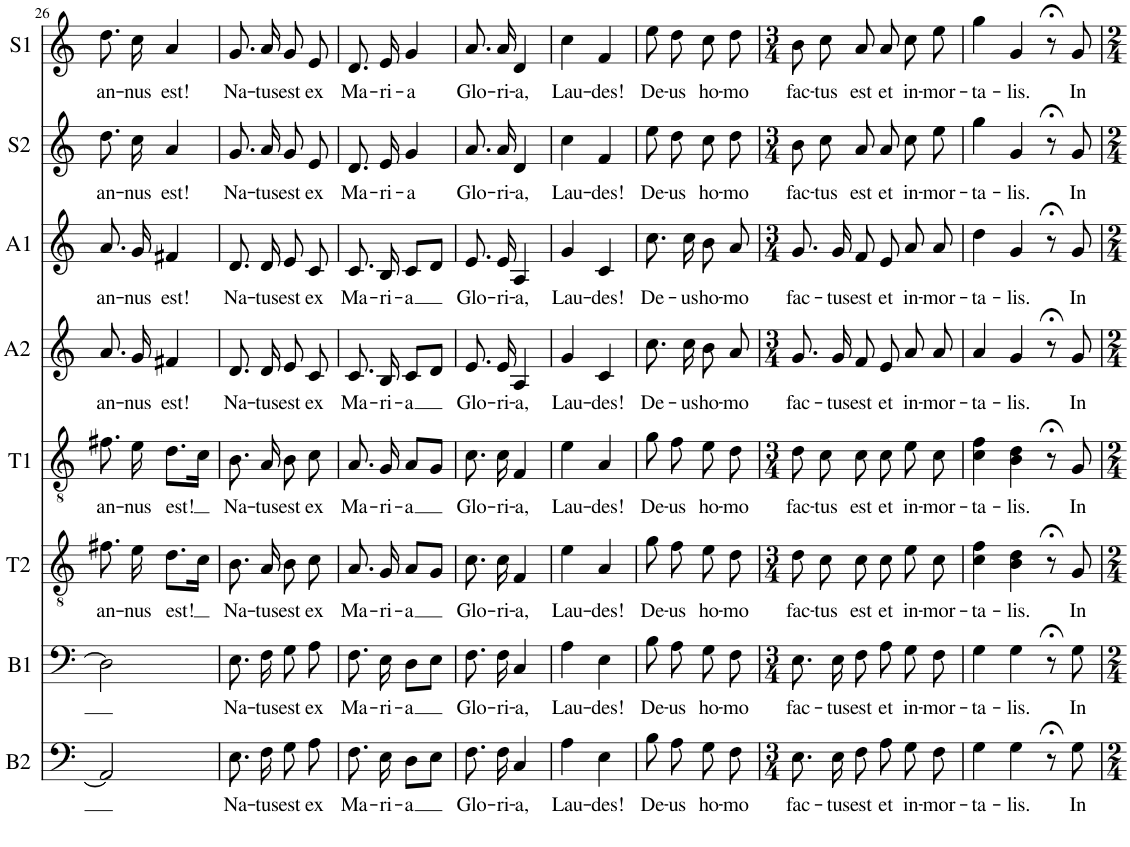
**kern	**text	**kern	**text	**kern	**text	**kern	**text	**kern	**text	**kern	**text	**kern	**text	**kern	**text
*part8	*part8	*part7	*part7	*part6	*part6	*part5	*part5	*part4	*part4	*part3	*part3	*part2	*part2	*part1	*part1
*staff8	*staff8	*staff7	*staff7	*staff6	*staff6	*staff5	*staff5	*staff4	*staff4	*staff3	*staff3	*staff2	*staff2	*staff1	*staff1
*I"Basse2	*	*I"Basse1	*	*I"Ténor2	*	*I"Ténor1	*	*I"Alto2	*	*I"Alto1	*	*I"Soprano2	*	*I"Soprano1	*
*I'B2	*	*I'B1	*	*I'T2	*	*I'T1	*	*I'A2	*	*I'A1	*	*I'S2	*	*I'S1	*
!!LO:PB:g=z
*clefF4	*	*clefF4	*	*clefGv2	*	*clefGv2	*	*clefG2	*	*clefG2	*	*clefG2	*	*clefG2	*
*k[]	*	*k[]	*	*k[]	*	*k[]	*	*k[]	*	*k[]	*	*k[]	*	*k[]	*
*M2/4	*	*M2/4	*	*M2/4	*	*M2/4	*	*M2/4	*	*M2/4	*	*M2/4	*	*M2/4	*
=26	=26	=26	=26	=26	=26	=26	=26	=26	=26	=26	=26	=26	=26	=26	=26
!	!	!	!	!	!LO:LY:b	!	!LO:LY:b	!	!LO:LY:b	!	!LO:LY:b	!	!LO:LY:b	!	!LO:LY:b
2AA/]	.	2D\]	.	8.f#X\	an-	8.f#X\	an-	8.a/	an-	8.a/	an-	8.dd\L	an-	8.dd\L	an-
!	!	!	!	!	!LO:LY:b	!	!LO:LY:b	!	!LO:LY:b	!	!LO:LY:b	!	!LO:LY:b	!	!LO:LY:b
.	.	.	.	16e\	-nus	16e\	-nus	16g/	-nus	16g/	-nus	16cc\Jk	-nus	16cc\Jk	-nus
!	!	!	!	!	!LO:LY:b	!	!LO:LY:b	!	!LO:LY:b	!	!LO:LY:b	!	!LO:LY:b	!	!LO:LY:b
.	.	.	.	8.d\L	est!	8.d\L	est!	4f#X/	est!	4f#X/	est!	4a/	est!	4a/	est!
.	.	.	.	16c\Jk	.	16c\Jk	.	.	.	.	.	.	.	.	.
=27	=27	=27	=27	=27	=27	=27	=27	=27	=27	=27	=27	=27	=27	=27	=27
!	!LO:LY:b	!	!LO:LY:b	!	!LO:LY:b	!	!LO:LY:b	!	!LO:LY:b	!	!LO:LY:b	!	!LO:LY:b	!	!LO:LY:b
8.E\	Na-	8.E\	Na-	8.B\	Na-	8.B\	Na-	8.d/	Na-	8.d/	Na-	8.g/L	Na-	8.g/L	Na-
!	!LO:LY:b	!	!LO:LY:b	!	!LO:LY:b	!	!LO:LY:b	!	!LO:LY:b	!	!LO:LY:b	!	!LO:LY:b	!	!LO:LY:b
16F\	-tus	16F\	-tus	16A/	-tus	16A/	-tus	16d/	-tus	16d/	-tus	16a/Jk	-tus	16a/Jk	-tus
!	!LO:LY:b	!	!LO:LY:b	!	!LO:LY:b	!	!LO:LY:b	!	!LO:LY:b	!	!LO:LY:b	!	!LO:LY:b	!	!LO:LY:b
8G\	est	8G\	est	8B\	est	8B\	est	8e/	est	8e/	est	8g/L	est	8g/L	est
!	!LO:LY:b	!	!LO:LY:b	!	!LO:LY:b	!	!LO:LY:b	!	!LO:LY:b	!	!LO:LY:b	!	!LO:LY:b	!	!LO:LY:b
8A\	ex	8A\	ex	8c\	ex	8c\	ex	8c/	ex	8c/	ex	8e/J	ex	8e/J	ex
=28	=28	=28	=28	=28	=28	=28	=28	=28	=28	=28	=28	=28	=28	=28	=28
!	!LO:LY:b	!	!LO:LY:b	!	!LO:LY:b	!	!LO:LY:b	!	!LO:LY:b	!	!LO:LY:b	!	!LO:LY:b	!	!LO:LY:b
8.F\	Ma-	8.F\	Ma-	8.A/	Ma-	8.A/	Ma-	8.c/	Ma-	8.c/	Ma-	8.d/L	Ma-	8.d/L	Ma-
!	!LO:LY:b	!	!LO:LY:b	!	!LO:LY:b	!	!LO:LY:b	!	!LO:LY:b	!	!LO:LY:b	!	!LO:LY:b	!	!LO:LY:b
16E\	-ri-	16E\	-ri-	16G/	-ri-	16G/	-ri-	16B/	-ri-	16B/	-ri-	16e/Jk	-ri-	16e/Jk	-ri-
!	!LO:LY:b	!	!LO:LY:b	!	!LO:LY:b	!	!LO:LY:b	!	!LO:LY:b	!	!LO:LY:b	!	!LO:LY:b	!	!LO:LY:b
8D\L	-a	8D\L	-a	8A/L	-a	8A/L	-a	8c/L	-a	8c/L	-a	4g/	-a	4g/	-a
8E\J	.	8E\J	.	8G/J	.	8G/J	.	8d/J	.	8d/J	.	.	.	.	.
=29	=29	=29	=29	=29	=29	=29	=29	=29	=29	=29	=29	=29	=29	=29	=29
!	!LO:LY:b	!	!LO:LY:b	!	!LO:LY:b	!	!LO:LY:b	!	!LO:LY:b	!	!LO:LY:b	!	!LO:LY:b	!	!LO:LY:b
8.F\	Glo-	8.F\	Glo-	8.c\	Glo-	8.c\	Glo-	8.e/	Glo-	8.e/	Glo-	8.a/L	Glo-	8.a/L	Glo-
!	!LO:LY:b	!	!LO:LY:b	!	!LO:LY:b	!	!LO:LY:b	!	!LO:LY:b	!	!LO:LY:b	!	!LO:LY:b	!	!LO:LY:b
16F\	-ri-	16F\	-ri-	16c\	-ri-	16c\	-ri-	16e/	-ri-	16e/	-ri-	16a/Jk	-ri-	16a/Jk	-ri-
!	!LO:LY:b	!	!LO:LY:b	!	!LO:LY:b	!	!LO:LY:b	!	!LO:LY:b	!	!LO:LY:b	!	!LO:LY:b	!	!LO:LY:b
4C/	-a,	4C/	-a,	4F/	-a,	4F/	-a,	4A/	-a,	4A/	-a,	4d/	-a,	4d/	-a,
=30	=30	=30	=30	=30	=30	=30	=30	=30	=30	=30	=30	=30	=30	=30	=30
!	!LO:LY:b	!	!LO:LY:b	!	!LO:LY:b	!	!LO:LY:b	!	!LO:LY:b	!	!LO:LY:b	!	!LO:LY:b	!	!LO:LY:b
4A\	Lau-	4A\	Lau-	4e\	Lau-	4e\	Lau-	4g/	Lau-	4g/	Lau-	4cc\	Lau-	4cc\	Lau-
!	!LO:LY:b	!	!LO:LY:b	!	!LO:LY:b	!	!LO:LY:b	!	!LO:LY:b	!	!LO:LY:b	!	!LO:LY:b	!	!LO:LY:b
4E\	-des!	4E\	-des!	4A/	-des!	4A/	-des!	4c/	-des!	4c/	-des!	4f/	-des!	4f/	-des!
=31	=31	=31	=31	=31	=31	=31	=31	=31	=31	=31	=31	=31	=31	=31	=31
!	!LO:LY:b	!	!LO:LY:b	!	!LO:LY:b	!	!LO:LY:b	!	!LO:LY:b	!	!LO:LY:b	!	!LO:LY:b	!	!LO:LY:b
8B\	De-	8B\	De-	8g\	De-	8g\	De-	8.cc\	De-	8.cc\	De-	8ee\L	De-	8ee\L	De-
!	!LO:LY:b	!	!LO:LY:b	!	!LO:LY:b	!	!LO:LY:b	!	!	!	!	!	!LO:LY:b	!	!LO:LY:b
8A\	-us	8A\	-us	8f\	-us	8f\	-us	.	.	.	.	8dd\J	-us	8dd\J	-us
!	!	!	!	!	!	!	!	!	!LO:LY:b	!	!LO:LY:b	!	!	!	!
.	.	.	.	.	.	.	.	16cc\	-us	16cc\	-us	.	.	.	.
!	!LO:LY:b	!	!LO:LY:b	!	!LO:LY:b	!	!LO:LY:b	!	!LO:LY:b	!	!LO:LY:b	!	!LO:LY:b	!	!LO:LY:b
8G\	ho-	8G\	ho-	8e\	ho-	8e\	ho-	8b\	ho-	8b\	ho-	8cc\L	ho-	8cc\L	ho-
!	!LO:LY:b	!	!LO:LY:b	!	!LO:LY:b	!	!LO:LY:b	!	!LO:LY:b	!	!LO:LY:b	!	!LO:LY:b	!	!LO:LY:b
8F\	-mo	8F\	-mo	8d\	-mo	8d\	-mo	8a/	-mo	8a/	-mo	8dd\J	-mo	8dd\J	-mo
=32	=32	=32	=32	=32	=32	=32	=32	=32	=32	=32	=32	=32	=32	=32	=32
*M3/4	*	*M3/4	*	*M3/4	*	*M3/4	*	*M3/4	*	*M3/4	*	*M3/4	*	*M3/4	*
!	!LO:LY:b	!	!LO:LY:b	!	!LO:LY:b	!	!LO:LY:b	!	!LO:LY:b	!	!LO:LY:b	!	!LO:LY:b	!	!LO:LY:b
8.E\	fac-	8.E\	fac-	8d\	fac-	8d\	fac-	8.g/	fac-	8.g/	fac-	8b\L	fac-	8b\L	fac-
!	!	!	!	!	!LO:LY:b	!	!LO:LY:b	!	!	!	!	!	!LO:LY:b	!	!LO:LY:b
.	.	.	.	8c\	-tus	8c\	-tus	.	.	.	.	8cc\J	-tus	8cc\J	-tus
!	!LO:LY:b	!	!LO:LY:b	!	!	!	!	!	!LO:LY:b	!	!LO:LY:b	!	!	!	!
16E\	-tus	16E\	-tus	.	.	.	.	16g/	-tus	16g/	-tus	.	.	.	.
!	!LO:LY:b	!	!LO:LY:b	!	!LO:LY:b	!	!LO:LY:b	!	!LO:LY:b	!	!LO:LY:b	!	!LO:LY:b	!	!LO:LY:b
8F\	est	8F\	est	8c\	est	8c\	est	8f/	est	8f/	est	8a/L	est	8a/L	est
!	!LO:LY:b	!	!LO:LY:b	!	!LO:LY:b	!	!LO:LY:b	!	!LO:LY:b	!	!LO:LY:b	!	!LO:LY:b	!	!LO:LY:b
8A\	et	8A\	et	8c\	et	8c\	et	8e/	et	8e/	et	8a/J	et	8a/J	et
!	!LO:LY:b	!	!LO:LY:b	!	!LO:LY:b	!	!LO:LY:b	!	!LO:LY:b	!	!LO:LY:b	!	!LO:LY:b	!	!LO:LY:b
8G\	in-	8G\	in-	8e\	in-	8e\	in-	8a/	in-	8a/	in-	8cc\L	in-	8cc\L	in-
!	!LO:LY:b	!	!LO:LY:b	!	!LO:LY:b	!	!LO:LY:b	!	!LO:LY:b	!	!LO:LY:b	!	!LO:LY:b	!	!LO:LY:b
8F\	-mor-	8F\	-mor-	8c\	-mor-	8c\	-mor-	8a/	-mor-	8a/	-mor-	8ee\J	-mor-	8ee\J	-mor-
=33	=33	=33	=33	=33	=33	=33	=33	=33	=33	=33	=33	=33	=33	=33	=33
!	!LO:LY:b	!	!LO:LY:b	!	!LO:LY:b	!	!LO:LY:b	!	!LO:LY:b	!	!LO:LY:b	!	!LO:LY:b	!	!LO:LY:b
4G\	-ta-	4G\	-ta-	4c\ 4f\	-ta-	4c\ 4f\	-ta-	4a/	-ta-	4dd\	-ta-	4gg\	-ta-	4gg\	-ta-
!	!LO:LY:b	!	!LO:LY:b	!	!LO:LY:b	!	!LO:LY:b	!	!LO:LY:b	!	!LO:LY:b	!	!LO:LY:b	!	!LO:LY:b
4G\	-lis.	4G\	-lis.	4B\ 4d\	-lis.	4B\ 4d\	-lis.	4g/	-lis.	4g/	-lis.	4g/	-lis.	4g/	-lis.
8r;<	.	8r;<	.	8r;<	.	8r;<	.	8r;<	.	8r;<	.	8r;<	.	8r;<	.
!	!LO:LY:b	!	!LO:LY:b	!	!LO:LY:b	!	!LO:LY:b	!	!LO:LY:b	!	!LO:LY:b	!	!LO:LY:b	!	!LO:LY:b
8G\	In	8G\	In	8G/	In	8G/	In	8g/	In	8g/	In	8g/	In	8g/	In
=	=	=	=	=	=	=	=	=	=	=	=	=	=	=	=
*-	*-	*-	*-	*-	*-	*-	*-	*-	*-	*-	*-	*-	*-	*-	*-
